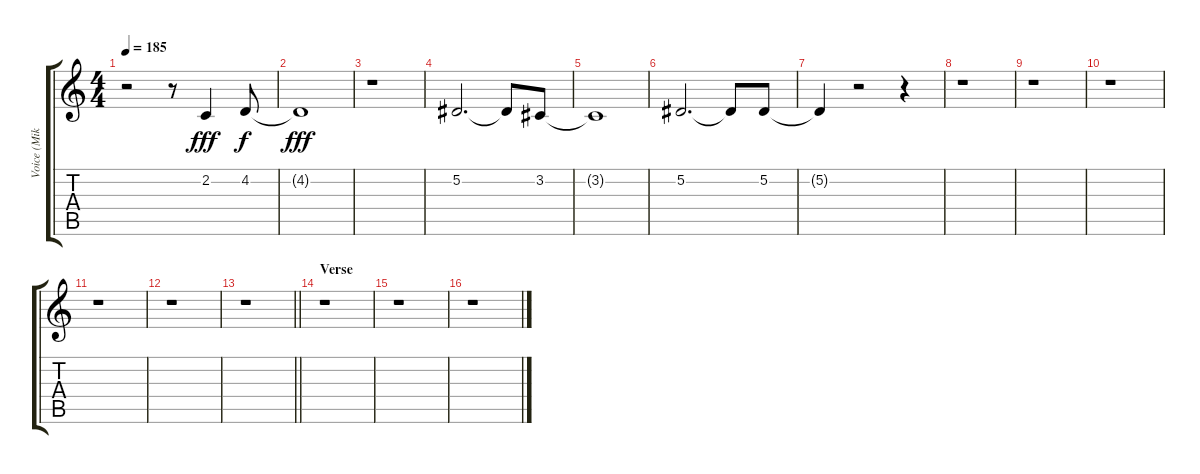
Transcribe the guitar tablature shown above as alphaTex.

\track ("Voice (Mike)" "Voice (Mik") {instrument lead6voice}
\staff {score tabs}
\tuning (Eb4 Bb3 Gb3 Db3 Ab2 Eb2) {hide}
\ts (4 4)
\tempo 185
\clef g2
\ks c
r.2{dy fff} r.8 2.2.4 4.2.8{dy f} |
4.2{t}.1{dy fff} |
r.1 |
5.2.2{d} 5.2{t}.8 3.2.8 |
3.2{t}.1 |
5.2.2{d} 5.2{t}.8 5.2.8 |
5.2{t}.4 r.2 r.4 |
r.1 |
r.1 |
r.1 |
r.1 |
r.1 |
\barLineRight lightlight
r.1 |
\section ("" "Verse")
r.1 |
r.1 |
r.1
